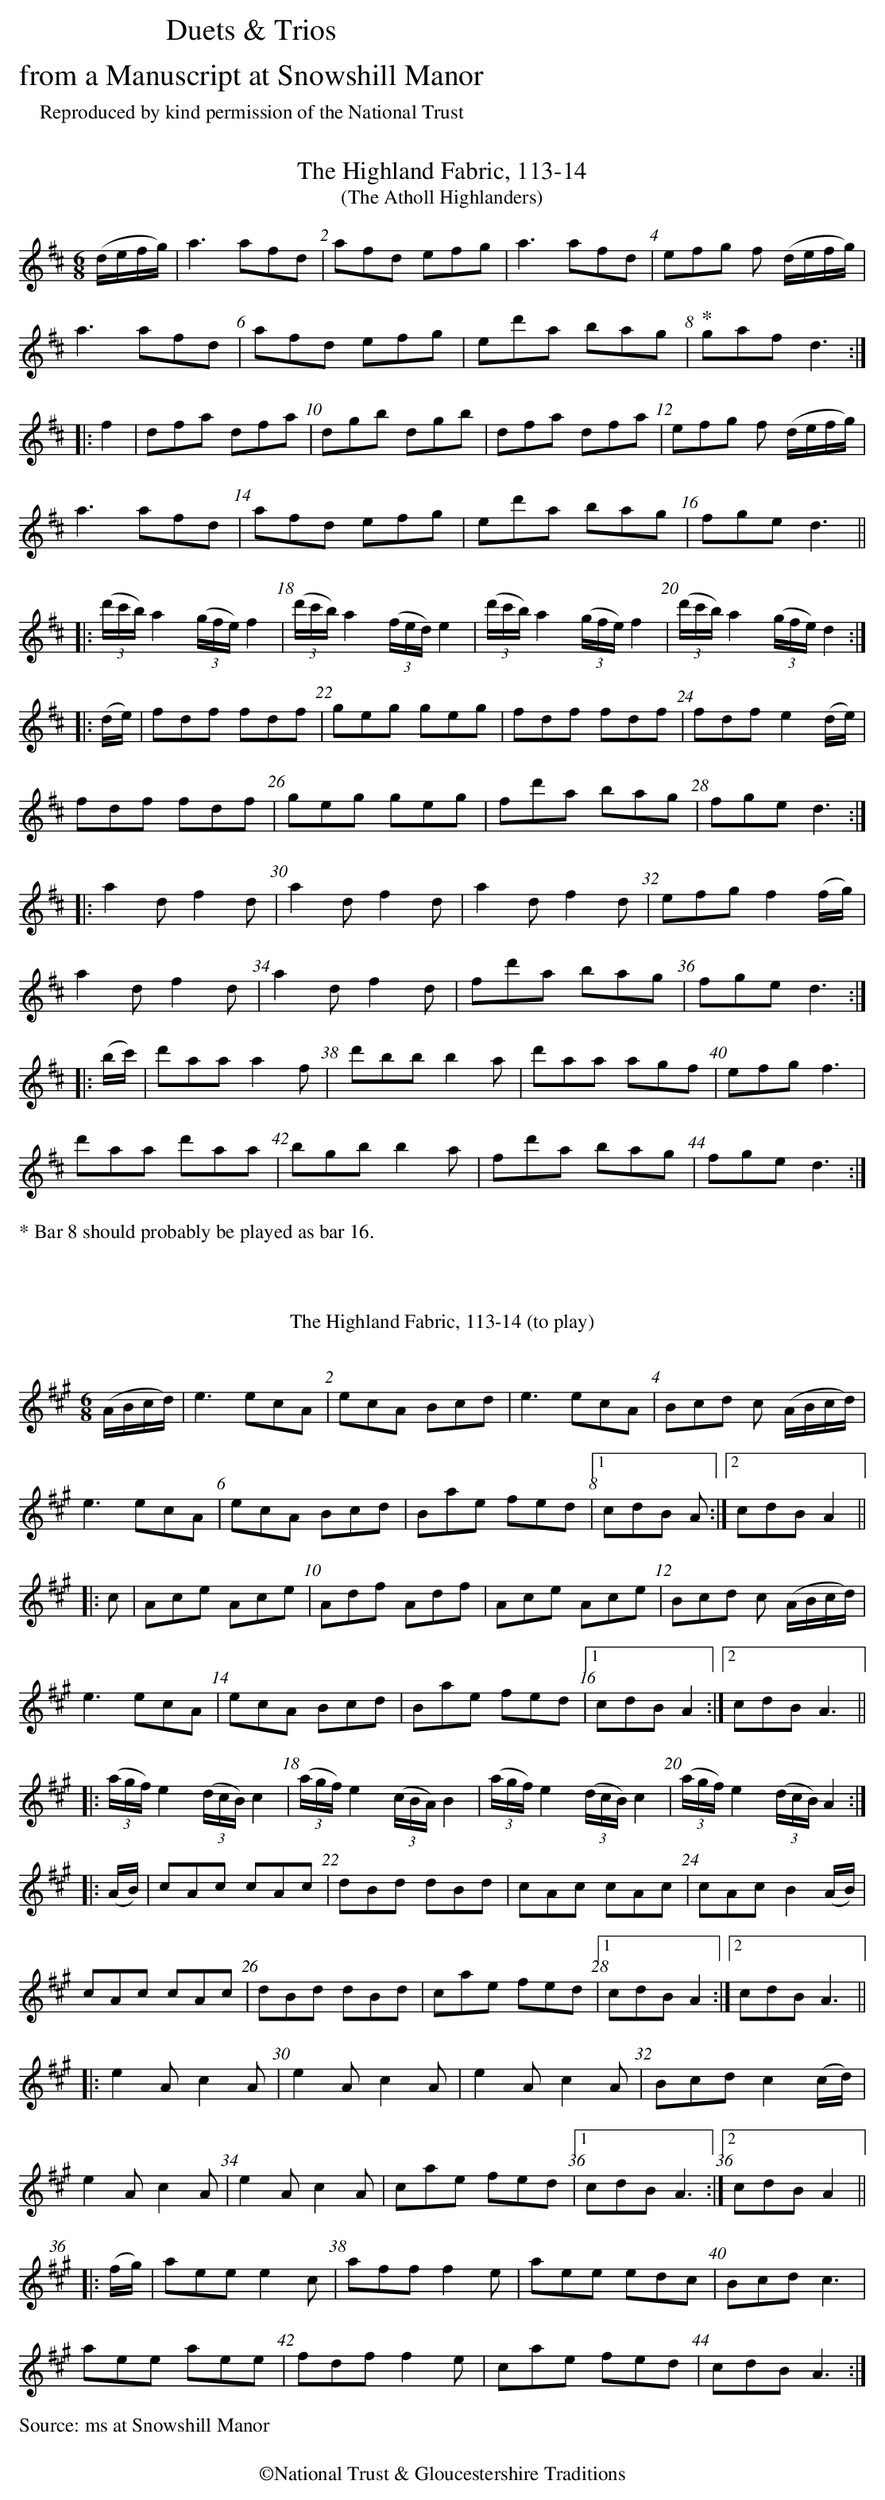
X:1
T:The Highland Fabric, 113-14
T:(The Atholl Highlanders)
M:6/8
L:1/8
K:Dmaj
(d/2e/2f/2g/2)|a3 afd|afd efg|a3afd|efg f (d/2e/2f/2g/2)|
a3 afd|afd efg|ed'a bag|g"@-33,0*"afd3:|
|:f2|dfa dfa|dgb dgb|dfa dfa|efg f (d/2e/2f/2g/2)|
a3 afd|afd efg|ed'a bag|fged3||
|:((3d'/2c'/2b/2)a2((3g/2f/2e/2)f2|((3d'/2c'/2b/2)a2((3f/2e/2d/2)e2|\
((3d'/2c'/2b/2)a2((3g/2f/2e/2)f2|((3d'/2c'/2b/2)a2((3g/2f/2e/2)d2:|
|:(d/2e/2)|fdf fdf|geg geg|fdf fdf|fdfe2(d/2e/2)|
fdf fdf| geg geg| fd'a bag|fged3:|
|:a2df2d|a2df2d|a2df2d| efgf2(f/2g/2)|
a2df2d|a2df2d|fd'a bag|fged3:|
|:(b/2c'/2)|d'aaa2f|x/8d'bbb2a|d'aa agf| efgf3|
d'aa d'aa|bgbb2a|fd'a bag|fged3:|
%%text * Bar 8 should probably be played as bar 16.
%%vskip 50
T:The Highland Fabric, 113-14 (to play)
T:(The Atholl Highlanders)
M:6/8
L:1/8
K:Amaj
(A/2B/2c/2d/2)|e3 ecA|ecA Bcd|e3ecA|Bcd c (A/2B/2c/2d/2)|
e3 ecA|ecA Bcd|Bae fed|1cdB A:|2cdB A2||
|:c|Ace Ace|Adf Adf|Ace Ace|Bcd c (A/2B/2c/2d/2)|
e3 ecA|ecA Bcd|Bae fed|1cdBA2:|2cdBA3||
|:((3a/2g/2f/2)e2((3d/2c/2B/2)c2|((3a/2g/2f/2)e2((3c/2B/2A/2)B2|\
((3a/2g/2f/2)e2((3d/2c/2B/2)c2|((3a/2g/2f/2)e2((3d/2c/2B/2)A2:|
|:(A/2B/2)|cAc cAc|dBd dBd|cAc cAc|cAcB2(A/2B/2)|
cAc cAc| dBd dBd| cae fed|1cdBA2:|2cdBA3||
|:e2Ac2A|e2Ac2A|e2Ac2A| Bcdc2(c/2d/2)|
e2Ac2A|e2Ac2A|cae fed|1cdBA3:|2cdBA2||
|:(f/2g/2)|aeee2c|afff2e|aee edc| Bcdc3|
aee aee|fdff2e|cae fed|cdBA3:|
